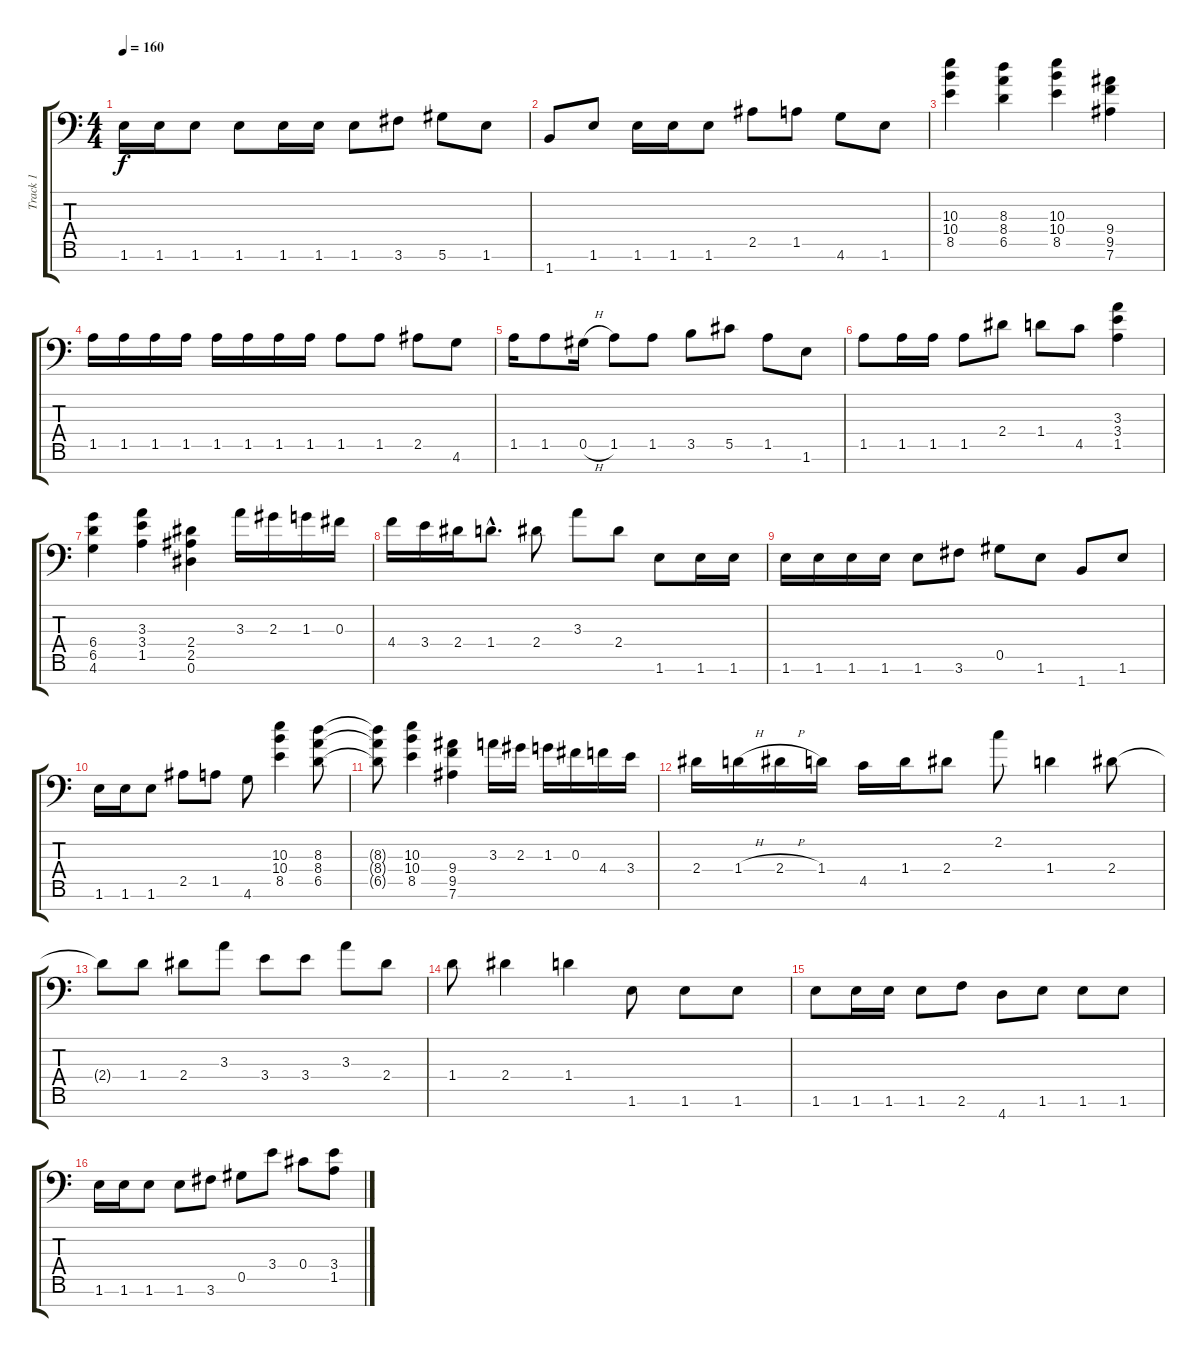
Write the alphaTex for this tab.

\track ("Track 1" "Track 1") {instrument distortionguitar}
\staff {score tabs}
\tuning (Eb4 Bb3 Gb3 Db3 Ab2 Eb2 Bb1) {hide}
\ts (4 4)
\tempo 160
\clef f4
\ks c
1.6.16{dy f} 1.6.16 1.6.8 1.6.8 1.6.16 1.6.16 1.6.8 3.6.8 5.6.8 1.6.8 |
1.7.8 1.6.8 1.6.16 1.6.16 1.6.8 2.5.8 1.5.8 4.6.8 1.6.8 |
(10.3 10.4 8.5).4 (8.3 8.4 6.5).4 (10.3 10.4 8.5).4 (9.4 9.5 7.6).4 |
1.5.16 1.5.16 1.5.16 1.5.16 1.5.16 1.5.16 1.5.16 1.5.16 1.5.8 1.5.8 2.5.8 4.6.8 |
1.5.16 1.5.8 0.5{h}.16 1.5.8 1.5.8 3.5.8 5.5.8 1.5.8 1.6.8 |
1.5.8 1.5.16 1.5.16 1.5.8 2.4.8 1.4.8 4.5.8 (3.3 3.4 1.5).4 |
(6.4 6.5 4.6).4 (3.3 3.4 1.5).4 (2.4 2.5 0.6).4 3.3.16 2.3.16 1.3.16 0.3.16 |
4.4.16 3.4.16 2.4.16 1.4{hac}.8{d} 2.4.8 3.3.8 2.4.8 1.6.8 1.6.16 1.6.16 |
1.6.16 1.6.16 1.6.16 1.6.16 1.6.8 3.6.8 0.5.8 1.6.8 1.7.8 1.6.8 |
1.6.16 1.6.16 1.6.8 2.5.8 1.5.8 4.6.8 (10.3 10.4 8.5).4 (8.3 8.4 6.5).8 |
(8.3{t} 8.4{t} 6.5{t}).8 (10.3 10.4 8.5).4 (9.4 9.5 7.6).4 3.3.16 2.3.16 1.3.16 0.3.16 4.4.16 3.4.16 |
2.4.16 1.4{h}.16 2.4{h}.16 1.4.16 4.5.16 1.4.16 2.4.8 2.2.8 1.4.4 2.4.8 |
2.4{t}.8 1.4.8 2.4.8 3.3.8 3.4.8 3.4.8 3.3.8 2.4.8 |
1.4.8 2.4.4 1.4.4 1.6.8 1.6.8 1.6.8 |
1.6.8 1.6.16 1.6.16 1.6.8 2.6.8 4.7.8 1.6.8 1.6.8 1.6.8 |
1.6.16 1.6.16 1.6.8 1.6.8 3.6.8 0.5.8 3.4.8 0.4.8 (3.4 1.5).8
